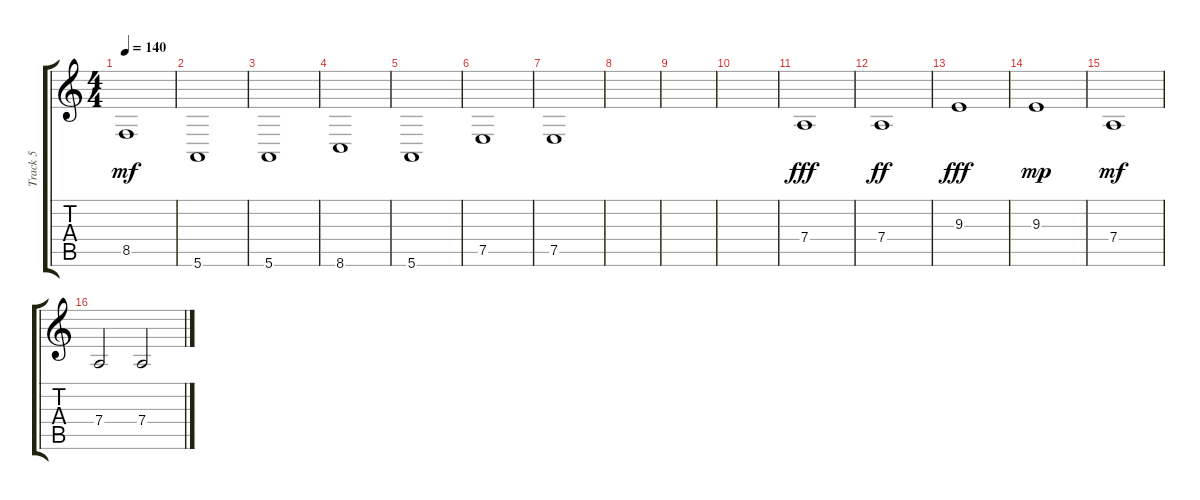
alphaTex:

\track ("Track 5" "Track 5") {instrument trombone}
\staff {score tabs}
\tuning (E4 B3 G3 D3 A2 E2) {hide}
\ts (4 4)
\tempo 140
\clef g2
\ks c
8.5.1{dy mf} |
5.6.1 |
5.6.1 |
8.6.1 |
5.6.1 |
7.5.1 |
7.5.1 |
|
|
|
7.4.1{dy fff} |
7.4.1{dy ff} |
9.3.1{dy fff} |
9.3.1{dy mp} |
7.4.1{dy mf} |
7.4.2 7.4.2
